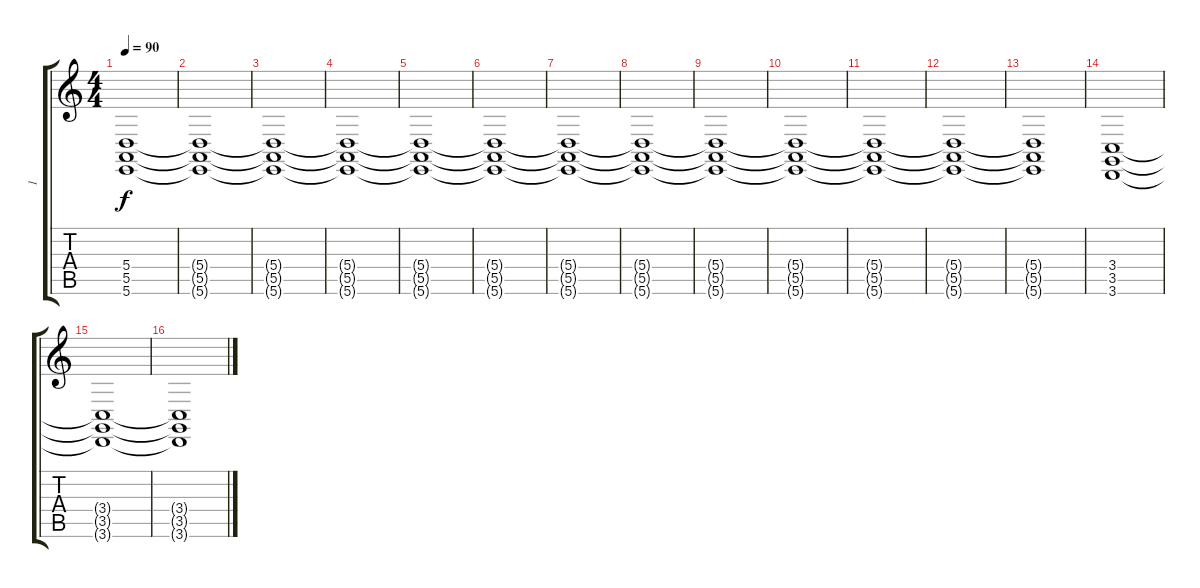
\track ("1" "1") {instrument pad2warm}
\staff {score tabs}
\tuning (B3 Gb3 D3 A2 E2 B1) {hide}
\ts (4 4)
\tempo 90
\clef g2
\ks c
(5.4{t} 5.5{t} 5.6{t}).1{dy f} |
(5.4{t} 5.5{t} 5.6{t}).1 |
(5.4{t} 5.5{t} 5.6{t}).1 |
(5.4{t} 5.5{t} 5.6{t}).1 |
(5.4{t} 5.5{t} 5.6{t}).1 |
(5.4{t} 5.5{t} 5.6{t}).1 |
(5.4{t} 5.5{t} 5.6{t}).1 |
(5.4{t} 5.5{t} 5.6{t}).1 |
(5.4{t} 5.5{t} 5.6{t}).1 |
(5.4{t} 5.5{t} 5.6{t}).1 |
(5.4{t} 5.5{t} 5.6{t}).1 |
(5.4{t} 5.5{t} 5.6{t}).1 |
(5.4{t} 5.5{t} 5.6{t}).1 |
(3.4 3.5 3.6).1 |
(3.4{t} 3.5{t} 3.6{t}).1 |
(3.4{t} 3.5{t} 3.6{t}).1
